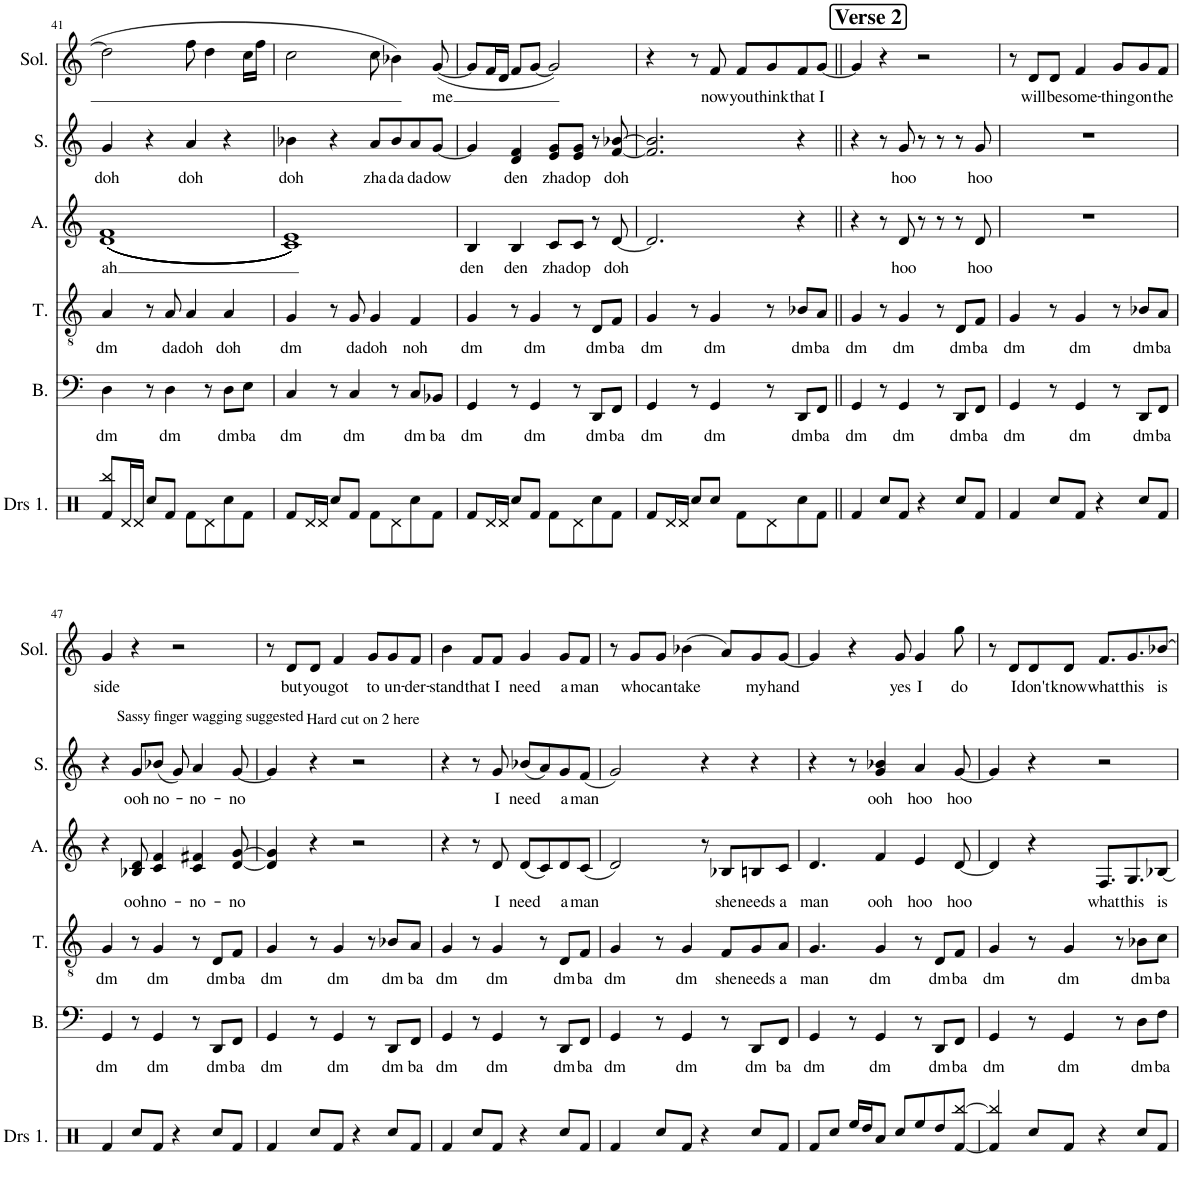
**kern	**text	**kern	**text	**kern	**text	**kern	**text	**kern	**text
*part5	*part5	*part4	*part4	*part3	*part3	*part2	*part2	*part1	*part1
*staff5	*staff5	*staff4	*staff4	*staff3	*staff3	*staff2	*staff2	*staff1	*staff1
*I"Bass	*	*I"Tenor	*	*I"Alto	*	*I"Soprano	*	*I"Solo	*
*I'B.	*	*I'T.	*	*I'A.	*	*I'S.	*	*I'Sol.	*
!!LO:PB:g=z
*clefF4	*	*clefGv2	*	*clefG2	*	*clefG2	*	*clefG2	*
*k[]	*	*k[]	*	*k[]	*	*k[]	*	*k[]	*
*M4/4	*	*M4/4	*	*M4/4	*	*M4/4	*	*M4/4	*
=41	=41	=41	=41	=41	=41	=41	=41	=41	=41
!	!LO:LY:b	!	!LO:LY:b	!	!LO:LY:b	!	!LO:LY:b	!	!
4D\	dm	4A/	dm	((((((((1d 1f	ah	4g/	doh	2dd\]	.
8r	.	8r	.	.	.	4r	.	.	.
!	!LO:LY:b	!	!LO:LY:b	!	!	!	!	!	!
4D\	dm	8A/	da	.	.	.	.	.	.
!	!	!	!LO:LY:b	!	!	!	!LO:LY:b	!	!
.	.	4A/	doh	.	.	4a/	doh	8ff\	.
8r	.	.	.	.	.	.	.	4dd\	.
!	!LO:LY:b	!	!LO:LY:b	!	!	!	!	!	!
8D\L	dm	4A/	doh	.	.	4r	.	.	.
!	!LO:LY:b	!	!	!	!	!	!	!	!
8E\J	ba	.	.	.	.	.	.	16cc\LL	.
.	.	.	.	.	.	.	.	16ff\JJ	.
=42	=42	=42	=42	=42	=42	=42	=42	=42	=42
!	!LO:LY:b	!	!LO:LY:b	!	!	!	!LO:LY:b	!	!
4C/	dm	4G/	dm	1c 1e))))))))	.	4b-X\	doh	2cc\	.
8r	.	8r	.	.	.	4r	.	.	.
!	!LO:LY:b	!	!LO:LY:b	!	!	!	!	!	!
4C/	dm	8G/	da	.	.	.	.	.	.
!	!	!	!LO:LY:b	!	!	!	!LO:LY:b	!	!
.	.	4G/	doh	.	.	8a/L	zha	8cc\	.
!	!	!	!	!	!	!	!LO:LY:b	!	!
8r	.	.	.	.	.	8b-/	da	4b-X\	.
!	!LO:LY:b	!	!LO:LY:b	!	!	!	!LO:LY:b	!	!
8C/L	dm	4F/	noh	.	.	8a/	da	.	.
!	!LO:LY:b	!	!	!	!	!	!LO:LY:b	!	!LO:LY:b
8BB-X/J	ba	.	.	.	.	[8g/J	dow	([8g/	me
=43	=43	=43	=43	=43	=43	=43	=43	=43	=43
!	!LO:LY:b	!	!LO:LY:b	!	!LO:LY:b	!	!	!	!
4GG/	dm	4G/	dm	4B/	den	4g/]	.	8g/L]	.
.	.	.	.	.	.	.	.	16f/L	.
.	.	.	.	.	.	.	.	16d/JJ	.
!	!	!	!	!	!LO:LY:b	!	!LO:LY:b	!	!
8r	.	8r	.	4B/	den	4d/ 4f/	den	8f/L	.
!	!LO:LY:b	!	!LO:LY:b	!	!	!	!	!	!
4GG/	dm	4G/	dm	.	.	.	.	[8g/J	.
!	!	!	!	!	!LO:LY:b	!	!LO:LY:b	!	!
.	.	.	.	8c/L	zha	8e/ 8g/L	zha	2g/])	.
!	!	!	!	!	!LO:LY:b	!	!LO:LY:b	!	!
8r	.	8r	.	8c/J	dop	8e/ 8g/J	dop	.	.
!	!LO:LY:b	!	!LO:LY:b	!	!	!	!	!	!
8DD/L	dm	8D/L	dm	8r	.	8r	.	.	.
!	!LO:LY:b	!	!LO:LY:b	!	!LO:LY:b	!	!LO:LY:b	!	!
8FF/J	ba	8F/J	ba	[8d/	doh	[8f/ [8b-X/	doh	.	.
=44	=44	=44	=44	=44	=44	=44	=44	=44	=44
!	!LO:LY:b	!	!LO:LY:b	!	!	!	!	!	!
4GG/	dm	4G/	dm	2.d/]	.	2.f/] 2.b-/]	.	4r	.
8r	.	8r	.	.	.	.	.	8r	.
!	!LO:LY:b	!	!LO:LY:b	!	!	!	!	!	!LO:LY:b
4GG/	dm	4G/	dm	.	.	.	.	8f/	now
!	!	!	!	!	!	!	!	!	!LO:LY:b
.	.	.	.	.	.	.	.	8f/L	you
!	!	!	!	!	!	!	!	!	!LO:LY:b
8r	.	8r	.	.	.	.	.	8g/	think
!	!LO:LY:b	!	!LO:LY:b	!	!	!	!	!	!LO:LY:b
8DD/L	dm	8B-X/L	dm	4r	.	4r	.	8f/	that
!	!LO:LY:b	!	!LO:LY:b	!	!	!	!	!	!LO:LY:b
8FF/J	ba	8A/J	ba	.	.	.	.	[8g/J	I
!!LO:REH:place=s1:a:B:cj:fs=14:t=Verse 2
=45||	=45||	=45||	=45||	=45||	=45||	=45||	=45||	=45||	=45||
!	!LO:LY:b	!	!LO:LY:b	!	!	!	!	!	!
4GG/	dm	4G/	dm	4r	.	4r	.	4g/]	.
8r	.	8r	.	8r	.	8r	.	4r	.
!	!LO:LY:b	!	!LO:LY:b	!	!LO:LY:b	!	!LO:LY:b	!	!
4GG/	dm	4G/	dm	8d/	hoo	8g/	hoo	.	.
.	.	.	.	8r	.	8r	.	2r	.
8r	.	8r	.	8r	.	8r	.	.	.
!	!LO:LY:b	!	!LO:LY:b	!	!	!	!	!	!
8DD/L	dm	8D/L	dm	8r	.	8r	.	.	.
!	!LO:LY:b	!	!LO:LY:b	!	!LO:LY:b	!	!LO:LY:b	!	!
8FF/J	ba	8F/J	ba	8d/	hoo	8g/	hoo	.	.
=46	=46	=46	=46	=46	=46	=46	=46	=46	=46
!	!LO:LY:b	!	!LO:LY:b	!	!	!	!	!	!
4GG/	dm	4G/	dm	1r	.	1r	.	8r	.
!	!	!	!	!	!	!	!	!	!LO:LY:b
.	.	.	.	.	.	.	.	8d/L	will
!	!	!	!	!	!	!	!	!	!LO:LY:b
8r	.	8r	.	.	.	.	.	8d/J	be
!	!LO:LY:b	!	!LO:LY:b	!	!	!	!	!	!LO:LY:b
4GG/	dm	4G/	dm	.	.	.	.	4f/	some-
!	!	!	!	!	!	!	!	!	!LO:LY:b
8r	.	8r	.	.	.	.	.	8g/L	-thing
!	!LO:LY:b	!	!LO:LY:b	!	!	!	!	!	!LO:LY:b
8DD/L	dm	8B-X/L	dm	.	.	.	.	8g/	on
!	!LO:LY:b	!	!LO:LY:b	!	!	!	!	!	!LO:LY:b
8FF/J	ba	8A/J	ba	.	.	.	.	8f/J	the
!!LO:LB:g=z
=47	=47	=47	=47	=47	=47	=47	=47	=47	=47
!	!	!	!	!	!	!LO:TX:a:t=Sassy finger wagging suggested	!	!	!
!	!LO:LY:b	!	!LO:LY:b	!	!	!	!	!	!LO:LY:b
4GG/	dm	4G/	dm	4r	.	4r	.	4g/	side
!	!	!	!	!	!LO:LY:b	!	!LO:LY:b	!	!
8r	.	8r	.	8B-X/ 8d/	ooh	8g/L	ooh	4r	.
!	!LO:LY:b	!	!LO:LY:b	!	!LO:LY:b	!	!LO:LY:b	!	!
4GG/	dm	4G/	dm	4c/ 4f/	no-	(8b-X/J	no-	.	.
.	.	.	.	.	.	8g/)	.	2r	.
!	!	!	!	!	!LO:LY:b	!	!LO:LY:b	!	!
8r	.	8r	.	4c/ 4f#X/	-no-	4a/	no-	.	.
!	!LO:LY:b	!	!LO:LY:b	!	!	!	!	!	!
8DD/L	dm	8D/L	dm	.	.	.	.	.	.
!	!LO:LY:b	!	!LO:LY:b	!	!LO:LY:b	!	!LO:LY:b	!	!
8FF/J	ba	8F/J	ba	[8d/ [8g/	-no	[8g/	-no	.	.
=48	=48	=48	=48	=48	=48	=48	=48	=48	=48
!	!	!	!	!	!	!LO:TX:a:t=Hard cut on 2 here	!	!	!
!	!LO:LY:b	!	!LO:LY:b	!	!	!	!	!	!
4GG/	dm	4G/	dm	4d/] 4g/]	.	4g/]	.	8r	.
!	!	!	!	!	!	!	!	!	!LO:LY:b
.	.	.	.	.	.	.	.	8d/L	but
!	!	!	!	!	!	!	!	!	!LO:LY:b
8r	.	8r	.	4r	.	4r	.	8d/J	you
!	!LO:LY:b	!	!LO:LY:b	!	!	!	!	!	!LO:LY:b
4GG/	dm	4G/	dm	.	.	.	.	4f/	got
.	.	.	.	2r	.	2r	.	.	.
!	!	!	!	!	!	!	!	!	!LO:LY:b
8r	.	8r	.	.	.	.	.	8g/L	to
!	!LO:LY:b	!	!LO:LY:b	!	!	!	!	!	!LO:LY:b
8DD/L	dm	8B-X/L	dm	.	.	.	.	8g/	un-
!	!LO:LY:b	!	!LO:LY:b	!	!	!	!	!	!LO:LY:b
8FF/J	ba	8A/J	ba	.	.	.	.	8f/J	-der-
=49	=49	=49	=49	=49	=49	=49	=49	=49	=49
!	!LO:LY:b	!	!LO:LY:b	!	!	!	!	!	!LO:LY:b
4GG/	dm	4G/	dm	4r	.	4r	.	4b\	-stand
!	!	!	!	!	!	!	!	!	!LO:LY:b
8r	.	8r	.	8r	.	8r	.	8f/L	that
!	!LO:LY:b	!	!LO:LY:b	!	!LO:LY:b	!	!LO:LY:b	!	!LO:LY:b
4GG/	dm	4G/	dm	8d/	I	8g/	I	8f/J	I
!	!	!	!	!	!LO:LY:b	!	!LO:LY:b	!	!LO:LY:b
.	.	.	.	(8d/L	need	(8b-X/L	need	4g/	need
8r	.	8r	.	8c/)	.	8a/)	.	.	.
!	!LO:LY:b	!	!LO:LY:b	!	!LO:LY:b	!	!LO:LY:b	!	!LO:LY:b
8DD/L	dm	8D/L	dm	8d/	a	8g/	a	8g/L	a
!	!LO:LY:b	!	!LO:LY:b	!	!LO:LY:b	!	!LO:LY:b	!	!LO:LY:b
8FF/J	ba	8F/J	ba	(8c/J	man	(8f/J	man	8f/J	man
=50	=50	=50	=50	=50	=50	=50	=50	=50	=50
!	!LO:LY:b	!	!LO:LY:b	!	!	!	!	!	!
4GG/	dm	4G/	dm	2d/)	.	2g/)	.	8r	.
!	!	!	!	!	!	!	!	!	!LO:LY:b
.	.	.	.	.	.	.	.	8g/L	who
!	!	!	!	!	!	!	!	!	!LO:LY:b
8r	.	8r	.	.	.	.	.	8g/J	can
!	!LO:LY:b	!	!LO:LY:b	!	!	!	!	!	!LO:LY:b
4GG/	dm	4G/	dm	.	.	.	.	(4b-X\	take
.	.	.	.	8r	.	4r	.	.	.
!	!	!	!LO:LY:b	!	!LO:LY:b	!	!	!	!
8r	.	8F/L	she	8B-X/L	she	.	.	8a/L)	.
!	!LO:LY:b	!	!LO:LY:b	!	!LO:LY:b	!	!	!	!LO:LY:b
8DD/L	dm	8G/	needs	8Bn/	needs	4r	.	8g/	my
!	!LO:LY:b	!	!LO:LY:b	!	!LO:LY:b	!	!	!	!LO:LY:b
8FF/J	ba	8A/J	a	8c/J	a	.	.	[8g/J	hand
=51	=51	=51	=51	=51	=51	=51	=51	=51	=51
!	!LO:LY:b	!	!LO:LY:b	!	!LO:LY:b	!	!	!	!
4GG/	dm	4.G/	man	4.d/	man	4r	.	4g/]	.
8r	.	.	.	.	.	8r	.	4r	.
!	!LO:LY:b	!	!LO:LY:b	!	!LO:LY:b	!	!LO:LY:b	!	!
4GG/	dm	4G/	dm	4f/	ooh	4g/ 4b-X/	ooh	.	.
!	!	!	!	!	!	!	!	!	!LO:LY:b
.	.	.	.	.	.	.	.	8g/	yes
!	!	!	!	!	!LO:LY:b	!	!LO:LY:b	!	!LO:LY:b
8r	.	8r	.	4e/	hoo	4a/	hoo	4g/	I
!	!LO:LY:b	!	!LO:LY:b	!	!	!	!	!	!
8DD/L	dm	8D/L	dm	.	.	.	.	.	.
!	!LO:LY:b	!	!LO:LY:b	!	!LO:LY:b	!	!LO:LY:b	!	!LO:LY:b
8FF/J	ba	8F/J	ba	[8d/	hoo	[8g/	hoo	8gg\	do
=52	=52	=52	=52	=52	=52	=52	=52	=52	=52
!	!LO:LY:b	!	!LO:LY:b	!	!	!	!	!	!
4GG/	dm	4G/	dm	4d/]	.	4g/]	.	8r	.
!	!	!	!	!	!	!	!	!	!LO:LY:b
.	.	.	.	.	.	.	.	8d/L	I
!	!	!	!	!	!	!	!	!	!LO:LY:b
8r	.	8r	.	4r	.	4r	.	8d/	don't
!	!LO:LY:b	!	!LO:LY:b	!	!	!	!	!	!LO:LY:b
4GG/	dm	4G/	dm	.	.	.	.	8d/J	know
!	!	!	!	!	!LO:LY:b	!	!	!	!LO:LY:b
.	.	.	.	8.F/L	what	2r	.	8.f/L	what
8r	.	8r	.	.	.	.	.	.	.
!	!	!	!	!	!LO:LY:b	!	!	!	!LO:LY:b
.	.	.	.	8.G/	this	.	.	8.g/	this
!	!LO:LY:b	!	!LO:LY:b	!	!	!	!	!	!
8D\L	dm	8B-X\L	dm	.	.	.	.	.	.
!	!LO:LY:b	!	!LO:LY:b	!	!LO:LY:b	!	!	!	!LO:LY:b
8F\J	ba	8c\J	ba	[8B-X/J	is	.	.	[8b-X/J	is
=	=	=	=	=	=	=	=	=	=
*-	*-	*-	*-	*-	*-	*-	*-	*-	*-
